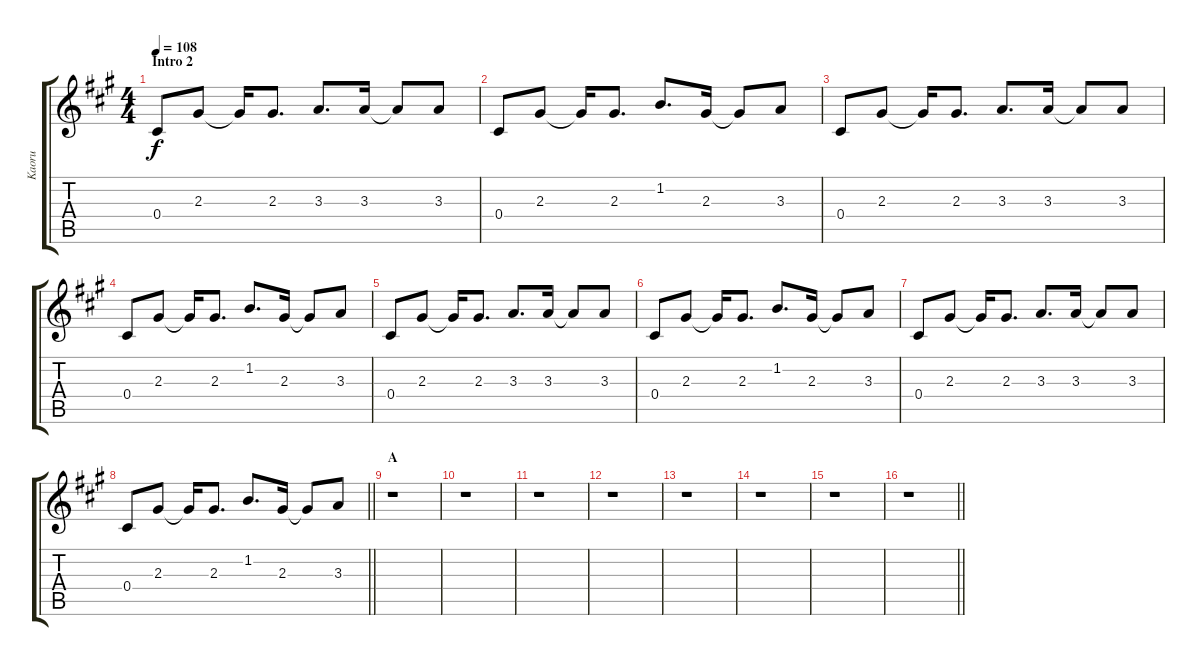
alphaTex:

\track ("Kaoru" "Kaoru") {instrument electricguitarjazz}
\staff {score tabs}
\tuning (Eb4 Bb3 Gb3 Db3 Ab2 Db2) {hide}
\ts (4 4)
\section ("" "Intro 2")
\tempo 108
\clef g2
\ks f#minor
0.4.8{dy f} 2.3.8 2.3{t}.16 2.3.8{d} 3.3.8{d} 3.3.16 3.3{t}.8 3.3.8 |
0.4.8 2.3.8 2.3{t}.16 2.3.8{d} 1.2.8{d} 2.3.16 2.3{t}.8 3.3.8 |
0.4.8 2.3.8 2.3{t}.16 2.3.8{d} 3.3.8{d} 3.3.16 3.3{t}.8 3.3.8 |
0.4.8 2.3.8 2.3{t}.16 2.3.8{d} 1.2.8{d} 2.3.16 2.3{t}.8 3.3.8 |
0.4.8 2.3.8 2.3{t}.16 2.3.8{d} 3.3.8{d} 3.3.16 3.3{t}.8 3.3.8 |
0.4.8 2.3.8 2.3{t}.16 2.3.8{d} 1.2.8{d} 2.3.16 2.3{t}.8 3.3.8 |
0.4.8 2.3.8 2.3{t}.16 2.3.8{d} 3.3.8{d} 3.3.16 3.3{t}.8 3.3.8 |
\barLineRight lightlight
0.4.8 2.3.8 2.3{t}.16 2.3.8{d} 1.2.8{d} 2.3.16 2.3{t}.8 3.3.8 |
\section ("" "A")
r.1 |
r.1 |
r.1 |
r.1 |
r.1 |
r.1 |
r.1 |
\barLineRight lightlight
r.1
